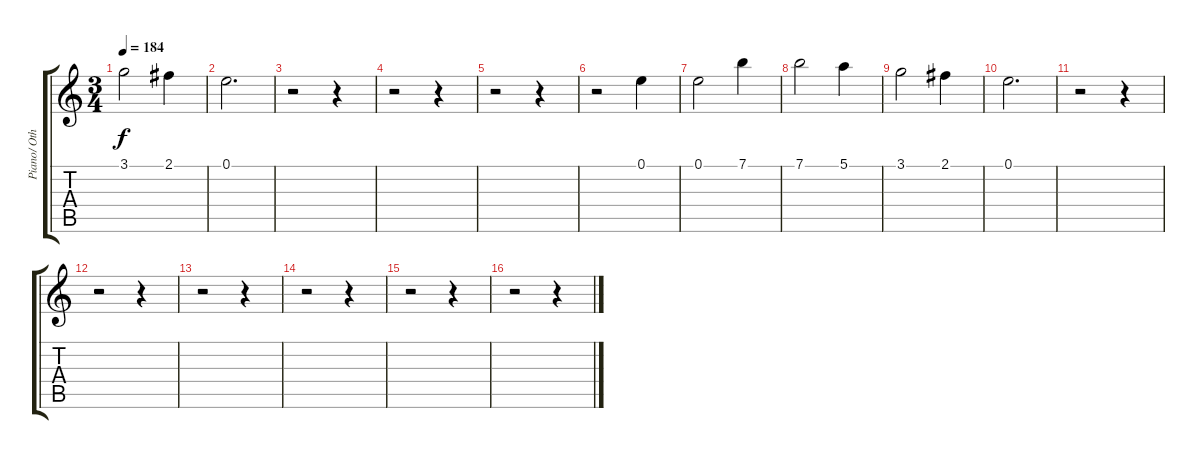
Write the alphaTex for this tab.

\track ("Piano/ Other" "Piano/ Oth") {instrument acousticguitarsteel}
\staff {score tabs}
\tuning (E4 B3 G3 D3 A2 E2) {hide}
\ts (3 4)
\tempo 184
\clef g2
\ks c
3.1.2{dy f} 2.1.4 |
0.1.2{d} |
r.2 r.4 |
r.2 r.4 |
r.2 r.4 |
r.2 0.1.4 |
0.1.2 7.1.4 |
7.1.2 5.1.4 |
3.1.2 2.1.4 |
0.1.2{d} |
r.2 r.4 |
r.2 r.4 |
r.2 r.4 |
r.2 r.4 |
r.2 r.4 |
r.2 r.4
